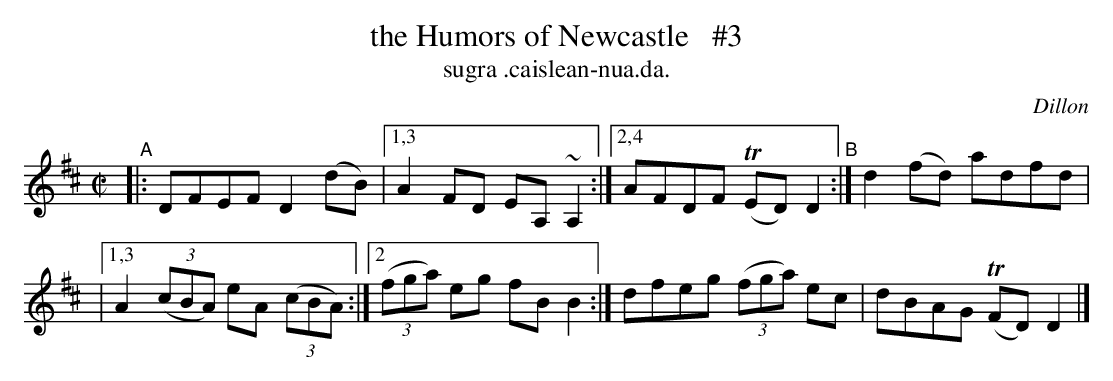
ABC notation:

X:1
T: the Humors of Newcastle   #3
T: sugra .caislean-nua.da.
O: Dillon
M: C|
L: 1/8
K: D
"^A"|: DFEF D2(dB) |[1,3 A2FD EA,~A,2 :|[2,4 AFDF T(ED)D2 "^B":| d2(fd) adfd |
|[1,3 A2 ((3cBA) eA ((3cBA) :|[2 ((3fga) eg fBB2 :| dfeg ((3fga) ec | dBAG T(FD)D2 |]
